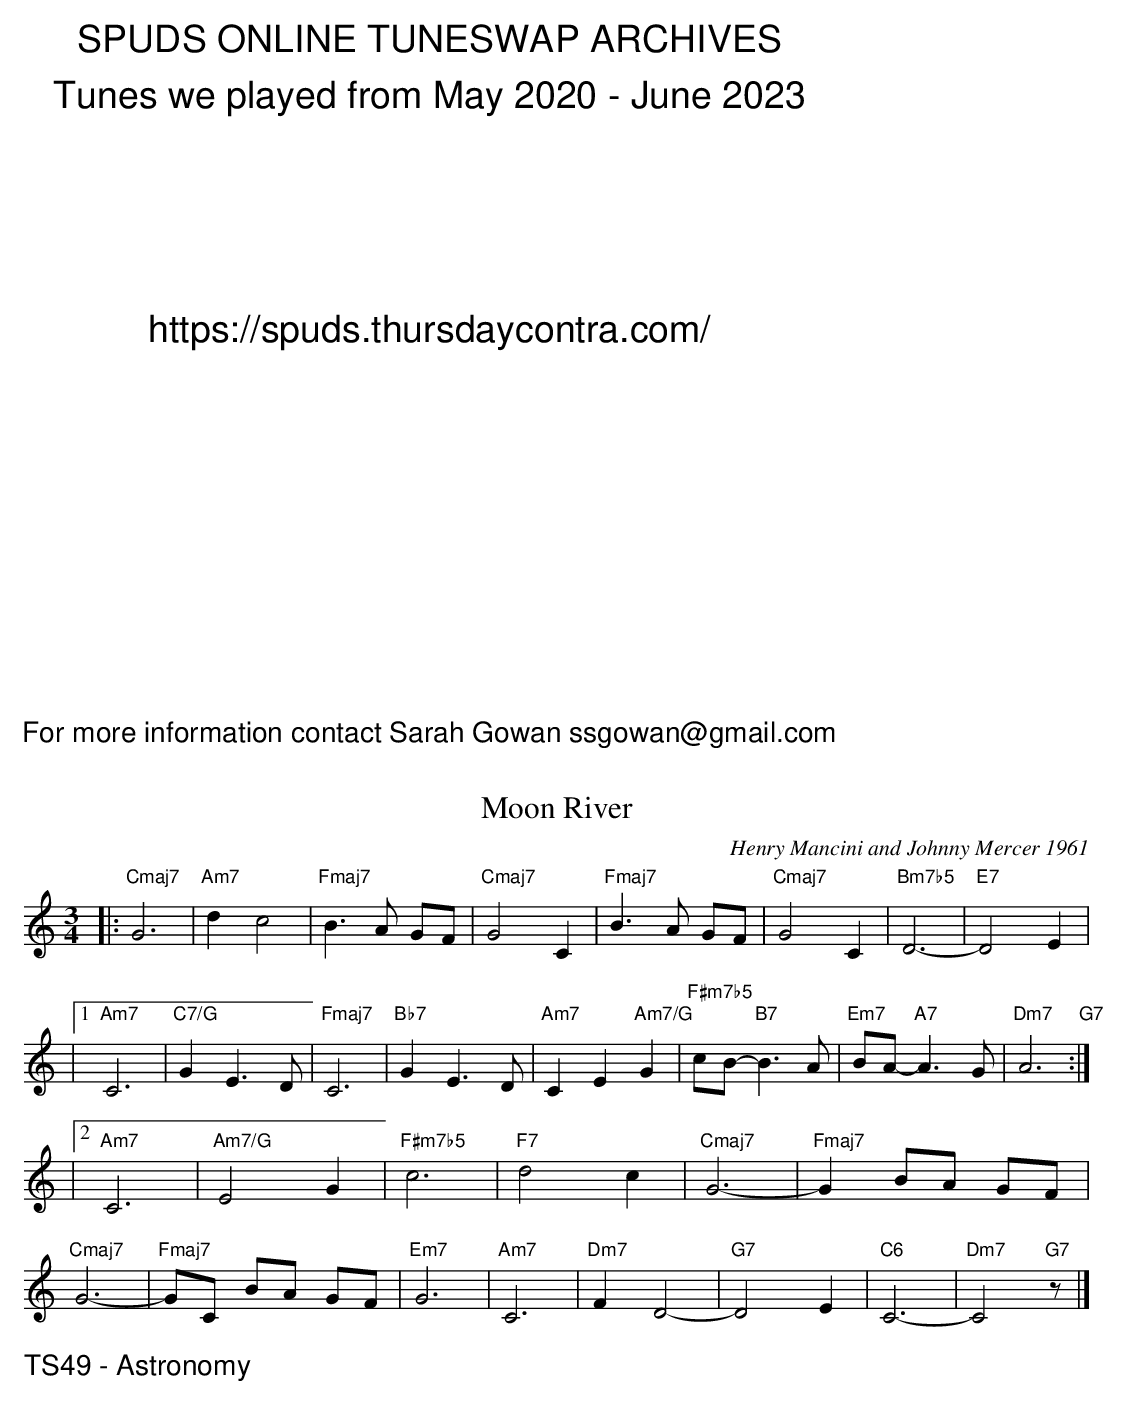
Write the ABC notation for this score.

X:1
T:Moon River
C:Henry Mancini and Johnny Mercer 1961
M:3/4
L:1/8
K:C
|:"Cmaj7"G6|"Am7"d2c4|"Fmaj7"B3A GF|"Cmaj7"G4C2|\
"Fmaj7"B3A GF|"Cmaj7"G4C2|"Bm7b5"D6-|"E7"D4E2|
|1"Am7"C6|"C7/G"G2E3D|"Fmaj7"C6|"Bb7"G2E3D|\
"Am7"C2E2"Am7/G"G2|"F#m7b5"cB-"B7"B3A|"Em7"BA-"A7"A3G|"Dm7"A6"G7":|
|2"Am7"C6|"Am7/G"E4G2|"F#m7b5"c6|"F7"d4c2|"Cmaj7"G6-|"Fmaj7"G2 BA GF|
"Cmaj7"G6-|"Fmaj7"GC BA GF|"Em7"G6|"Am7"C6|"Dm7"F2 D4-|"G7"D4E2|"C6"C6-|"Dm7"C4 "G7"z|]
